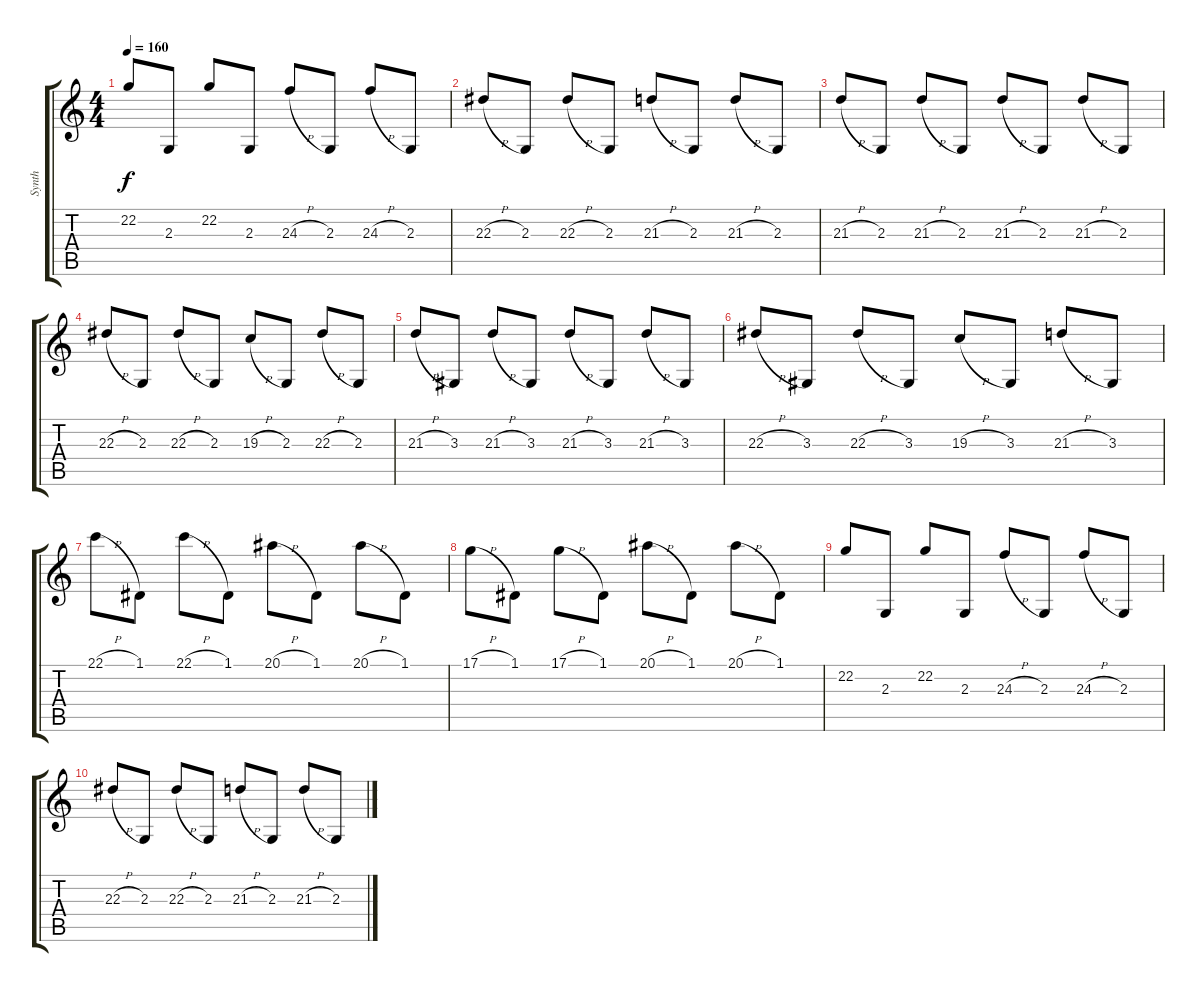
\track ("Synth" "Synth") {instrument synthbrass1}
\staff {score tabs}
\tuning (D4 A3 F3 C3 G2 C2) {hide}
\ts (4 4)
\tempo 160
\clef g2
\ks c
22.2.8{dy f} 2.3.8 22.2.8 2.3.8 24.3{h}.8 2.3.8 24.3{h}.8 2.3.8 |
22.3{h}.8 2.3.8 22.3{h}.8 2.3.8 21.3{h}.8 2.3.8 21.3{h}.8 2.3.8 |
21.3{h}.8 2.3.8 21.3{h}.8 2.3.8 21.3{h}.8 2.3.8 21.3{h}.8 2.3.8 |
22.3{h}.8 2.3.8 22.3{h}.8 2.3.8 19.3{h}.8 2.3.8 22.3{h}.8 2.3.8 |
21.3{h}.8 3.3.8 21.3{h}.8 3.3.8 21.3{h}.8 3.3.8 21.3{h}.8 3.3.8 |
22.3{h}.8 3.3.8 22.3{h}.8 3.3.8 19.3{h}.8 3.3.8 21.3{h}.8 3.3.8 |
22.1{h}.8 1.1.8 22.1{h}.8 1.1.8 20.1{h}.8 1.1.8 20.1{h}.8 1.1.8 |
17.1{h}.8 1.1.8 17.1{h}.8 1.1.8 20.1{h}.8 1.1.8 20.1{h}.8 1.1.8 |
22.2.8 2.3.8 22.2.8 2.3.8 24.3{h}.8 2.3.8 24.3{h}.8 2.3.8 |
22.3{h}.8 2.3.8 22.3{h}.8 2.3.8 21.3{h}.8 2.3.8 21.3{h}.8 2.3.8
